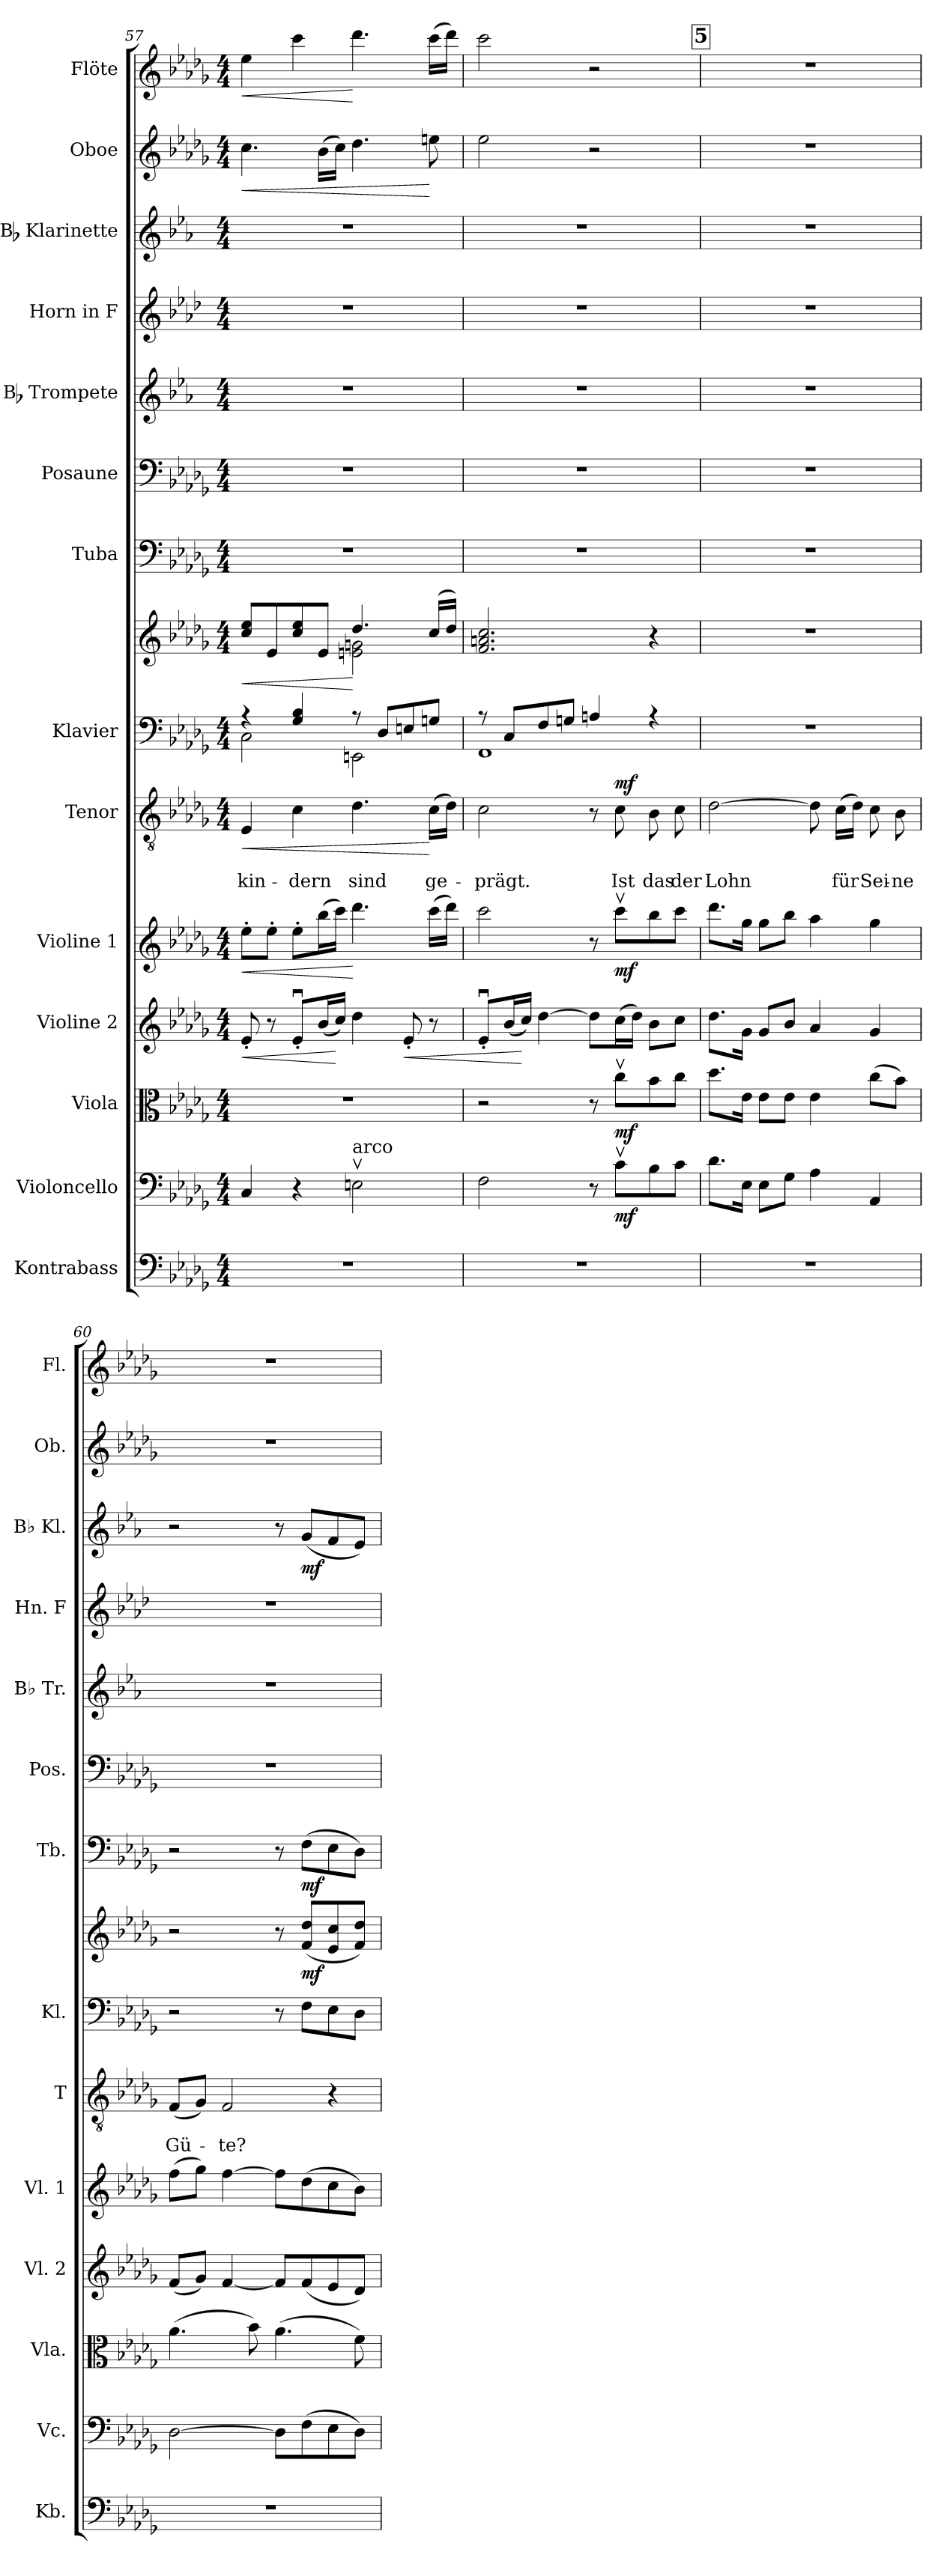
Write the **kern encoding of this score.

**kern	**kern	**dynam	**kern	**dynam	**kern	**dynam	**kern	**dynam	**kern	**text	**text	**dynam	**kern	**kern	**dynam	**kern	**dynam	**kern	**kern	**kern	**kern	**dynam	**kern	**dynam	**kern	**dynam
*part14	*part13	*part13	*part12	*part12	*part11	*part11	*part10	*part10	*part9	*part9	*part9	*part9	*part8	*part8	*part8	*part7	*part7	*part6	*part5	*part4	*part3	*part3	*part2	*part2	*part1	*part1
*staff15	*staff14	*staff14	*staff13	*staff13	*staff12	*staff12	*staff11	*staff11	*staff10	*staff10	*staff10	*staff10	*staff9	*staff8	*staff8/9	*staff7	*staff7	*staff6	*staff5	*staff4	*staff3	*staff3	*staff2	*staff2	*staff1	*staff1
*I"Kontrabass	*I"Violoncello	*	*I"Viola	*	*I"Violine 2	*	*I"Violine 1	*	*I"Tenor	*	*	*	*I"Klavier	*	*	*I"Tuba	*	*I"Posaune	*I"Bb Trompete	*I"Horn in F	*I"Bb Klarinette	*	*I"Oboe	*	*I"Flöte	*
*I'Kb.	*I'Vc.	*	*I'Vla.	*	*I'Vl. 2	*	*I'Vl. 1	*	*I'T	*	*	*	*I'Kl.	*	*	*I'Tb.	*	*I'Pos.	*I'Bb Tr.	*I'Hn. F	*I'Bb Kl.	*	*I'Ob.	*	*I'Fl.	*
!!LO:PB:g=z
*clefF4	*clefF4	*	*clefC3	*	*clefG2	*	*clefG2	*	*clefGv2	*	*	*	*clefF4	*clefG2	*	*clefF4	*	*clefF4	*clefG2	*clefG2	*clefG2	*	*clefG2	*	*clefG2	*
*ITrd7c12	*	*	*	*	*	*	*	*	*	*	*	*	*	*	*	*	*	*	*ITrd1c2	*ITrd4c7	*ITrd1c2	*	*	*	*	*
*k[b-e-a-d-g-]	*k[b-e-a-d-g-]	*	*k[b-e-a-d-g-]	*	*k[b-e-a-d-g-]	*	*k[b-e-a-d-g-]	*	*k[b-e-a-d-g-]	*	*	*	*k[b-e-a-d-g-]	*k[b-e-a-d-g-]	*	*k[b-e-a-d-g-]	*	*k[b-e-a-d-g-]	*k[b-e-a-d-g-]	*k[b-e-a-d-g-]	*k[b-e-a-d-g-]	*	*k[b-e-a-d-g-]	*	*k[b-e-a-d-g-]	*
*b-:	*b-:	*	*b-:	*	*b-:	*	*b-:	*	*b-:	*	*	*	*b-:	*b-:	*	*b-:	*	*b-:	*b-:	*b-:	*b-:	*	*b-:	*	*b-:	*
*M4/4	*M4/4	*	*M4/4	*	*M4/4	*	*M4/4	*	*M4/4	*	*	*	*M4/4	*M4/4	*	*M4/4	*	*M4/4	*M4/4	*M4/4	*M4/4	*	*M4/4	*	*M4/4	*
=57	=57	=57	=57	=57	=57	=57	=57	=57	=57	=57	=57	=57	=57	=57	=57	=57	=57	=57	=57	=57	=57	=57	=57	=57	=57	=57
!	!	!	!	!	!	!LO:HP:b	!	!LO:HP:b	!	!	!LO:LY:b	!LO:HP:b	!	!	!LO:HP:b	!	!	!	!	!	!	!	!	!LO:HP:b	!	!LO:HP:b
*	*	*	*	*	*	*	*	*	*	*	*	*	*^	*^	*	*	*	*	*	*	*	*	*	*	*	*
1r	4C/	.	1r	.	8e-'</	<	8ee-'>\L	<	4E-/	.	-kin-	<	4rA	2C\	8cc/ 8ee-/L	2ryy	<	1r	.	1r	1r	1r	1r	.	4.cc\	<	4ee-\	<
.	.	.	.	.	8r	.	8ee-'>\J	.	.	.	.	.	.	.	8e-/	.	.	.	.	.	.	.	.	.	.	.	.	.
!	!	!	!	!	!	!	!	!	!	!	!LO:LY:b	!	!	!	!	!	!	!	!	!	!	!	!	!	!	!	!	!
.	4r	.	.	.	8e-u>'</L	.	8ee-'>\L	.	4c\	.	-dern	.	4G-/ 4B-/	.	8cc/ 8ee-/	.	.	.	.	.	.	.	.	.	.	.	4ccc\	.
.	.	.	.	.	(<16b-/L	.	(>16bb-\L	.	.	.	.	.	.	.	8e-/J	.	.	.	.	.	.	.	.	.	(>16b-\LL	.	.	.
.	.	.	.	.	16cc/JJ)	[	16ccc\JJ)	.	.	.	.	.	.	.	.	.	.	.	.	.	.	.	.	.	16cc\JJ)	.	.	.
!	!LO:TX:a:t=arco	!	!	!	!	!	!	!	!	!	!	!	!	!	!	!	!	!	!	!	!	!	!	!	!	!	!	!
!	!	!	!	!	!	!	!	!	!	!	!LO:LY:b	!	!	!	!	!	!	!	!	!	!	!	!	!	!	!	!	!
.	2Env>\	.	.	.	4dd-\	.	4.ddd-\	[	4.d-\	.	sind	.	8rA	2EEn\	4.dd-/	2en\ 2gn\	[	.	.	.	.	.	.	.	4.dd-\	.	4.ddd-\	[
.	.	.	.	.	.	.	.	.	.	.	.	.	8D-/L	.	.	.	.	.	.	.	.	.	.	.	.	.	.	.
!	!	!	!	!	!	!LO:HP:b	!	!	!	!	!	!	!	!	!	!	!	!	!	!	!	!	!	!	!	!	!	!
.	.	.	.	.	8e-'</	<	.	.	.	.	.	.	8En/	.	.	.	.	.	.	.	.	.	.	.	.	.	.	.
!	!	!	!	!	!	!	!	!	!	!	!LO:LY:b	!	!	!	!	!	!	!	!	!	!	!	!	!	!	!	!	!
.	.	.	.	.	8r	.	(>16ccc\LL	.	(>16c\LL	.	ge-	[	8Gn/J	.	(>16cc/LL	.	.	.	.	.	.	.	.	.	8een\	[	(>16ccc\LL	.
.	.	.	.	.	.	.	16ddd-\JJ)	.	16d-\JJ)	.	.	.	.	.	16dd-/JJ)	.	.	.	.	.	.	.	.	.	.	.	16ddd-\JJ)	.
*	*	*	*	*	*	*	*	*	*	*	*	*	*	*	*v	*v	*	*	*	*	*	*	*	*	*	*	*	*
=58	=58	=58	=58	=58	=58	=58	=58	=58	=58	=58	=58	=58	=58	=58	=58	=58	=58	=58	=58	=58	=58	=58	=58	=58	=58	=58	=58
!	!	!	!	!	!	!	!	!	!	!	!LO:LY:b	!	!	!	!	!	!	!	!	!	!	!	!	!	!	!	!
1r	2F\	.	2r	.	8e-u>'</L	.	2ccc\	.	2c\	.	-prägt.	.	8rA	1FF	2.f/ 2.an/ 2.cc/	.	1r	.	1r	1r	1r	1r	.	2ee-\	.	2ccc\	.
.	.	.	.	.	(<16b-/L	.	.	.	.	.	.	.	8C/L	.	.	.	.	.	.	.	.	.	.	.	.	.	.
.	.	.	.	.	16cc/JJ)	[	.	.	.	.	.	.	.	.	.	.	.	.	.	.	.	.	.	.	.	.	.
.	.	.	.	.	[4dd-\	.	.	.	.	.	.	.	8F/	.	.	.	.	.	.	.	.	.	.	.	.	.	.
.	.	.	.	.	.	.	.	.	.	.	.	.	8Gn/J	.	.	.	.	.	.	.	.	.	.	.	.	.	.
.	8r	.	8r	.	8dd-\L]	.	8r	.	8r	.	.	.	4An/	.	.	.	.	.	.	.	.	.	.	2r	.	2r	.
!	!	!LO:DY:b	!	!LO:DY:b	!	!	!	!LO:DY:b	!	!	!LO:LY:b	!LO:DY:a	!	!	!	!	!	!	!	!	!	!	!	!	!	!	!
.	8cv>\L	mf	8ccv>\L	mf	(>16cc\L	.	8cccv>\L	mf	8c\	.	Ist	mf	.	.	.	.	.	.	.	.	.	.	.	.	.	.	.
.	.	.	.	.	16dd-\JJ)	.	.	.	.	.	.	.	.	.	.	.	.	.	.	.	.	.	.	.	.	.	.
!	!	!	!	!	!	!	!	!	!	!	!LO:LY:b	!	!	!	!	!	!	!	!	!	!	!	!	!	!	!	!
.	8B-\	.	8b-\	.	8b-\L	.	8bb-\	.	8B-\	.	das	.	4rA	.	4r	.	.	.	.	.	.	.	.	.	.	.	.
!	!	!	!	!	!	!	!	!	!	!	!LO:LY:b	!	!	!	!	!	!	!	!	!	!	!	!	!	!	!	!
.	8c\J	.	8cc\J	.	8cc\J	.	8ccc\J	.	8c\	.	der	.	.	.	.	.	.	.	.	.	.	.	.	.	.	.	.
*	*	*	*	*	*	*	*	*	*	*	*	*	*v	*v	*	*	*	*	*	*	*	*	*	*	*	*	*
!!LO:REH:place=s1:a:t=5
=59	=59	=59	=59	=59	=59	=59	=59	=59	=59	=59	=59	=59	=59	=59	=59	=59	=59	=59	=59	=59	=59	=59	=59	=59	=59	=59
!	!	!	!	!	!	!	!	!	!	!	!LO:LY:b	!	!	!	!	!	!	!	!	!	!	!	!	!	!	!
1r	8.d-\L	.	8.dd-\L	.	8.dd-\L	.	8.ddd-\L	.	[2d-\	.	Lohn	.	1r	1r	.	1r	.	1r	1r	1r	1r	.	1r	.	1r	.
.	16E-\Jk	.	16e-\Jk	.	16g-\Jk	.	16gg-\Jk	.	.	.	.	.	.	.	.	.	.	.	.	.	.	.	.	.	.	.
.	8E-\L	.	8e-\L	.	8g-/L	.	8gg-\L	.	.	.	.	.	.	.	.	.	.	.	.	.	.	.	.	.	.	.
.	8G-\J	.	8e-\J	.	8b-/J	.	8bb-\J	.	.	.	.	.	.	.	.	.	.	.	.	.	.	.	.	.	.	.
.	4A-\	.	4e-\	.	4a-/	.	4aa-\	.	8d-\]	.	.	.	.	.	.	.	.	.	.	.	.	.	.	.	.	.
!	!	!	!	!	!	!	!	!	!	!	!LO:LY:b	!	!	!	!	!	!	!	!	!	!	!	!	!	!	!
.	.	.	.	.	.	.	.	.	(>16c\LL	.	für	.	.	.	.	.	.	.	.	.	.	.	.	.	.	.
.	.	.	.	.	.	.	.	.	16d-\JJ)	.	.	.	.	.	.	.	.	.	.	.	.	.	.	.	.	.
!	!	!	!	!	!	!	!	!	!	!	!LO:LY:b	!	!	!	!	!	!	!	!	!	!	!	!	!	!	!
.	4AA-/	.	(>8cc\L	.	4g-/	.	4gg-\	.	8c\	.	Sei-	.	.	.	.	.	.	.	.	.	.	.	.	.	.	.
!	!	!	!	!	!	!	!	!	!	!	!LO:LY:b	!	!	!	!	!	!	!	!	!	!	!	!	!	!	!
.	.	.	8b-\J)	.	.	.	.	.	8B-\	.	-ne	.	.	.	.	.	.	.	.	.	.	.	.	.	.	.
=60	=60	=60	=60	=60	=60	=60	=60	=60	=60	=60	=60	=60	=60	=60	=60	=60	=60	=60	=60	=60	=60	=60	=60	=60	=60	=60
!	!	!	!	!	!	!	!	!	!	!	!LO:LY:b	!	!	!	!	!	!	!	!	!	!	!	!	!	!	!
1r	[2D-\	.	(>4.a-\	.	(<8f/L	.	(>8ff\L	.	(<8F/L	.	Gü-	.	2r	2r	.	2r	.	1r	1r	1r	2r	.	1r	.	1r	.
.	.	.	.	.	8g-/J)	.	8gg-\J)	.	8G-/J)	.	.	.	.	.	.	.	.	.	.	.	.	.	.	.	.	.
!	!	!	!	!	!	!	!	!	!	!	!LO:LY:b	!	!	!	!	!	!	!	!	!	!	!	!	!	!	!
.	.	.	.	.	[4f/	.	[4ff\	.	2F/	.	-te?	.	.	.	.	.	.	.	.	.	.	.	.	.	.	.
.	.	.	8b-\)	.	.	.	.	.	.	.	.	.	.	.	.	.	.	.	.	.	.	.	.	.	.	.
.	8D-\L]	.	(>4.a-\	.	8f/L]	.	8ff\L]	.	.	.	.	.	8r	8r	.	8r	.	.	.	.	8r	.	.	.	.	.
!	!	!	!	!	!	!	!	!	!	!	!	!	!	!	!LO:DY:b	!	!LO:DY:b	!	!	!	!	!LO:DY:b	!	!	!	!
.	(>8F\	.	.	.	(<8f/	.	(>8dd-\	.	.	.	.	.	8F\L	(<8f/ 8dd-/L	mf	(>8F\L	mf	.	.	.	(<8f/L	mf	.	.	.	.
.	8E-\	.	.	.	8e-/	.	8cc\	.	4r	.	.	.	8E-\	8e-/ 8cc/	.	8E-\	.	.	.	.	8e-/	.	.	.	.	.
.	8D-\J)	.	8f\)	.	8d-/J)	.	8b-\J)	.	.	.	.	.	8D-\J	8f/ 8dd-/J)	.	8D-\J)	.	.	.	.	8d-/J)	.	.	.	.	.
=	=	=	=	=	=	=	=	=	=	=	=	=	=	=	=	=	=	=	=	=	=	=	=	=	=	=
*-	*-	*-	*-	*-	*-	*-	*-	*-	*-	*-	*-	*-	*-	*-	*-	*-	*-	*-	*-	*-	*-	*-	*-	*-	*-	*-
